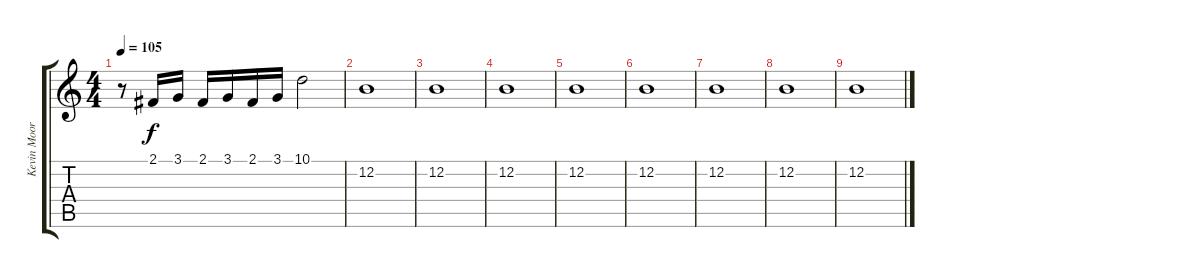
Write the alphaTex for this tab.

\track ("Kevin Moore" "Kevin Moor") {instrument lead2sawtooth}
\staff {score tabs}
\tuning (E4 B3 G3 D3 A2 E2) {hide}
\ts (4 4)
\tempo 105
\clef g2
\ks c
r.8{dy f} 2.1.16 3.1.16 2.1.16 3.1.16 2.1.16 3.1.16 10.1.2 |
12.2.1 |
12.2.1 |
12.2.1 |
12.2.1 |
12.2.1 |
12.2.1 |
12.2.1 |
12.2.1
